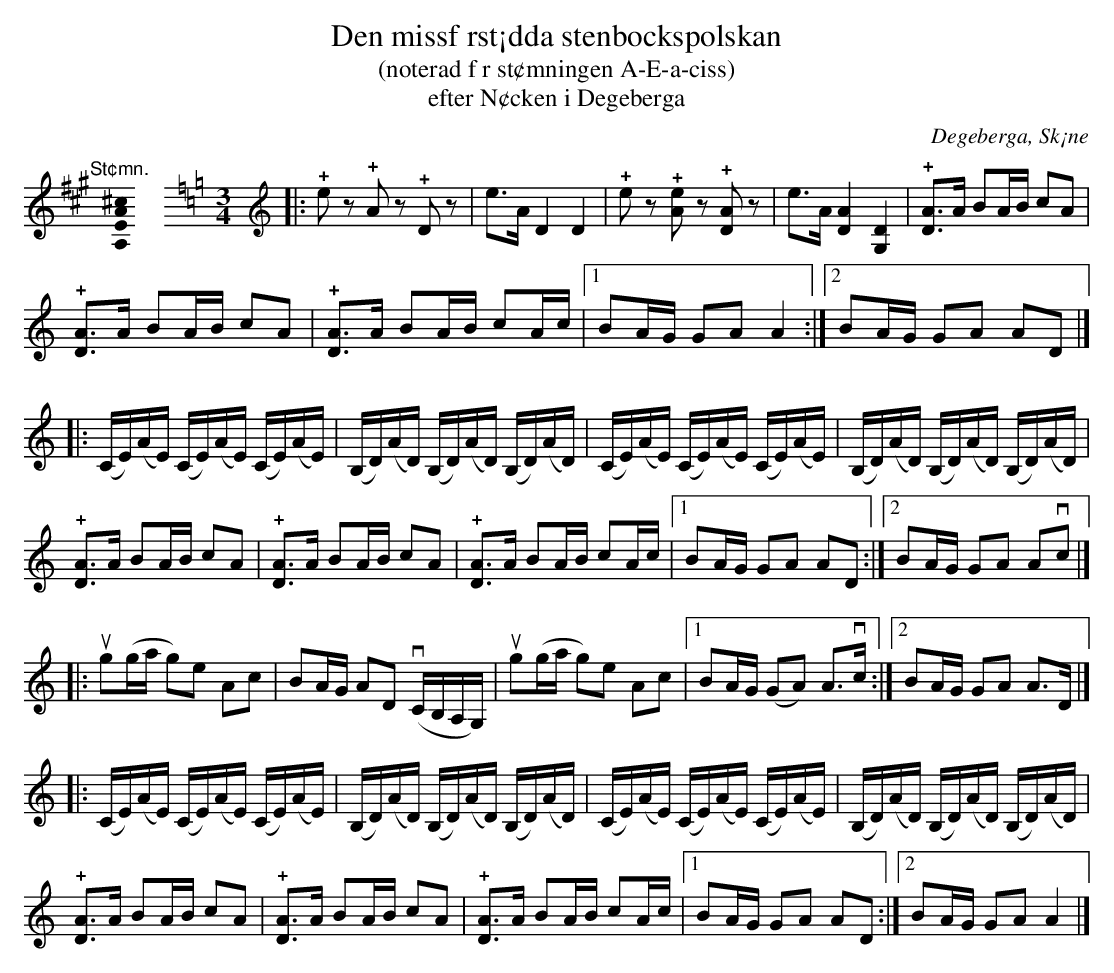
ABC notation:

X:1
T:Den missf rst¡dda stenbockspolskan
T:(noterad f r st¢mningen A-E-a-ciss)
T:efter N¢cken i Degeberga
O:Degeberga, Sk¡ne
U:o=+open+
M:none
K:A
"@-20,30 St¢mn."[A,EA^c]0 \
[M:3/4]\
[L:1/4]\
[K:C clef=treble]\
[L:1/8]|: !+!ez !+!Az !+!Dz | e>A D2 D2 | !+!ez !+![Ae]z !+![DA]z | e>A [DA]2 [G,D]2 | !+![DA]>A BA/B/ cA |
 !+![DA]>A BA/B/ cA | !+![DA]>A BA/B/ cA/c/ |1 BA/G/ GA A2 :|2 BA/G/ GA AD |]
[L:1/16]|: (CE)(AE) (CE)(AE) (CE)(AE) | (B,D)(AD) (B,D)(AD) (B,D)(AD) | (CE)(AE) (CE)(AE) (CE)(AE) | (B,D)(AD) (B,D)(AD) (B,D)(AD) |
[L:1/8] !+![DA]>A BA/B/ cA | !+![DA]>A BA/B/ cA | !+![DA]>A BA/B/ cA/c/ |1 BA/G/ GA AD :|2 BA/G/ GA Avc |]
[L:1/8] |: ug(g/a/ g)e Ac | BA/G/ AD v(C/B,/A,/G,/) | ug(g/a/ g)e Ac |1 BA/G/ (GA) A>vc :|2 BA/G/ GA A>D |]
[L:1/16]|: (CE)(AE) (CE)(AE) (CE)(AE) | (B,D)(AD) (B,D)(AD) (B,D)(AD) | (CE)(AE) (CE)(AE) (CE)(AE) | (B,D)(AD) (B,D)(AD) (B,D)(AD) |
[L:1/8] !+![DA]>A BA/B/ cA | !+![DA]>A BA/B/ cA | !+![DA]>A BA/B/ cA/c/ |1 BA/G/ GA AD :|2 BA/G/ GA A2 |]
